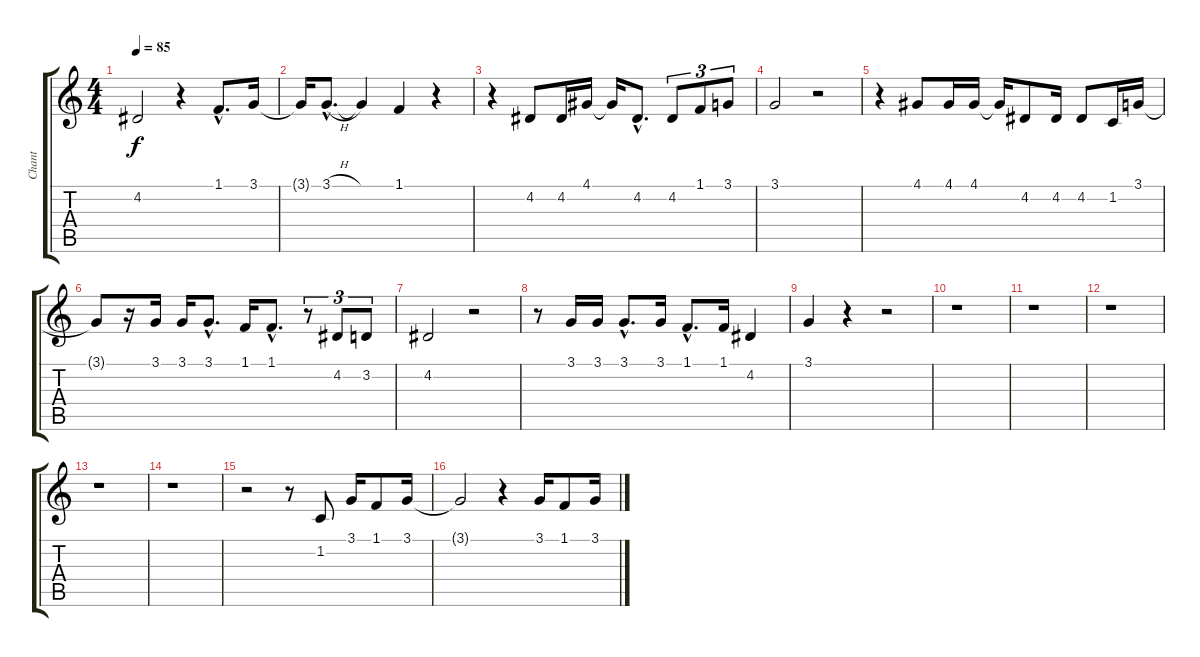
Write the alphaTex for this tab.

\track ("Chant" "Chant") {instrument altosax}
\staff {score tabs}
\tuning (E4 B3 G3 D3 A2 E2) {hide}
\ts (4 4)
\tempo 85
\clef g2
\ks c
4.2.2{dy f} r.4 1.1{hac}.8{d} 3.1.16 |
3.1{t}.16 3.1{h hac}.8{d} 3.1{t}.4 1.1.4 r.4 |
r.4 4.2.8 4.2.16 4.1.16 4.1{t}.16 4.2{hac}.8{d} 4.2.8{tu (3 2)} 1.1.8{tu (3 2)} 3.1.8{tu (3 2)} |
3.1.2 r.2 |
r.4 4.1.8 4.1.16 4.1.16 4.1{t}.16 4.2.8 4.2.16 4.2.8 1.2.16 3.1.16 |
3.1{t}.8 r.16 3.1.16 3.1.16 3.1{hac}.8{d} 1.1.16 1.1{hac}.8{d} r.8{tu (3 2)} 4.2.8{tu (3 2)} 3.2.8{tu (3 2)} |
4.2.2 r.2 |
r.8 3.1.16 3.1.16 3.1{hac}.8{d} 3.1.16 1.1{hac}.8{d} 1.1.16 4.2.4 |
3.1.4 r.4 r.2 |
r.1 |
r.1 |
r.1 |
r.1 |
r.1 |
r.2 r.8 1.2.8 3.1.16 1.1.8 3.1.16 |
3.1{t}.2 r.4 3.1.16 1.1.8 3.1.16
